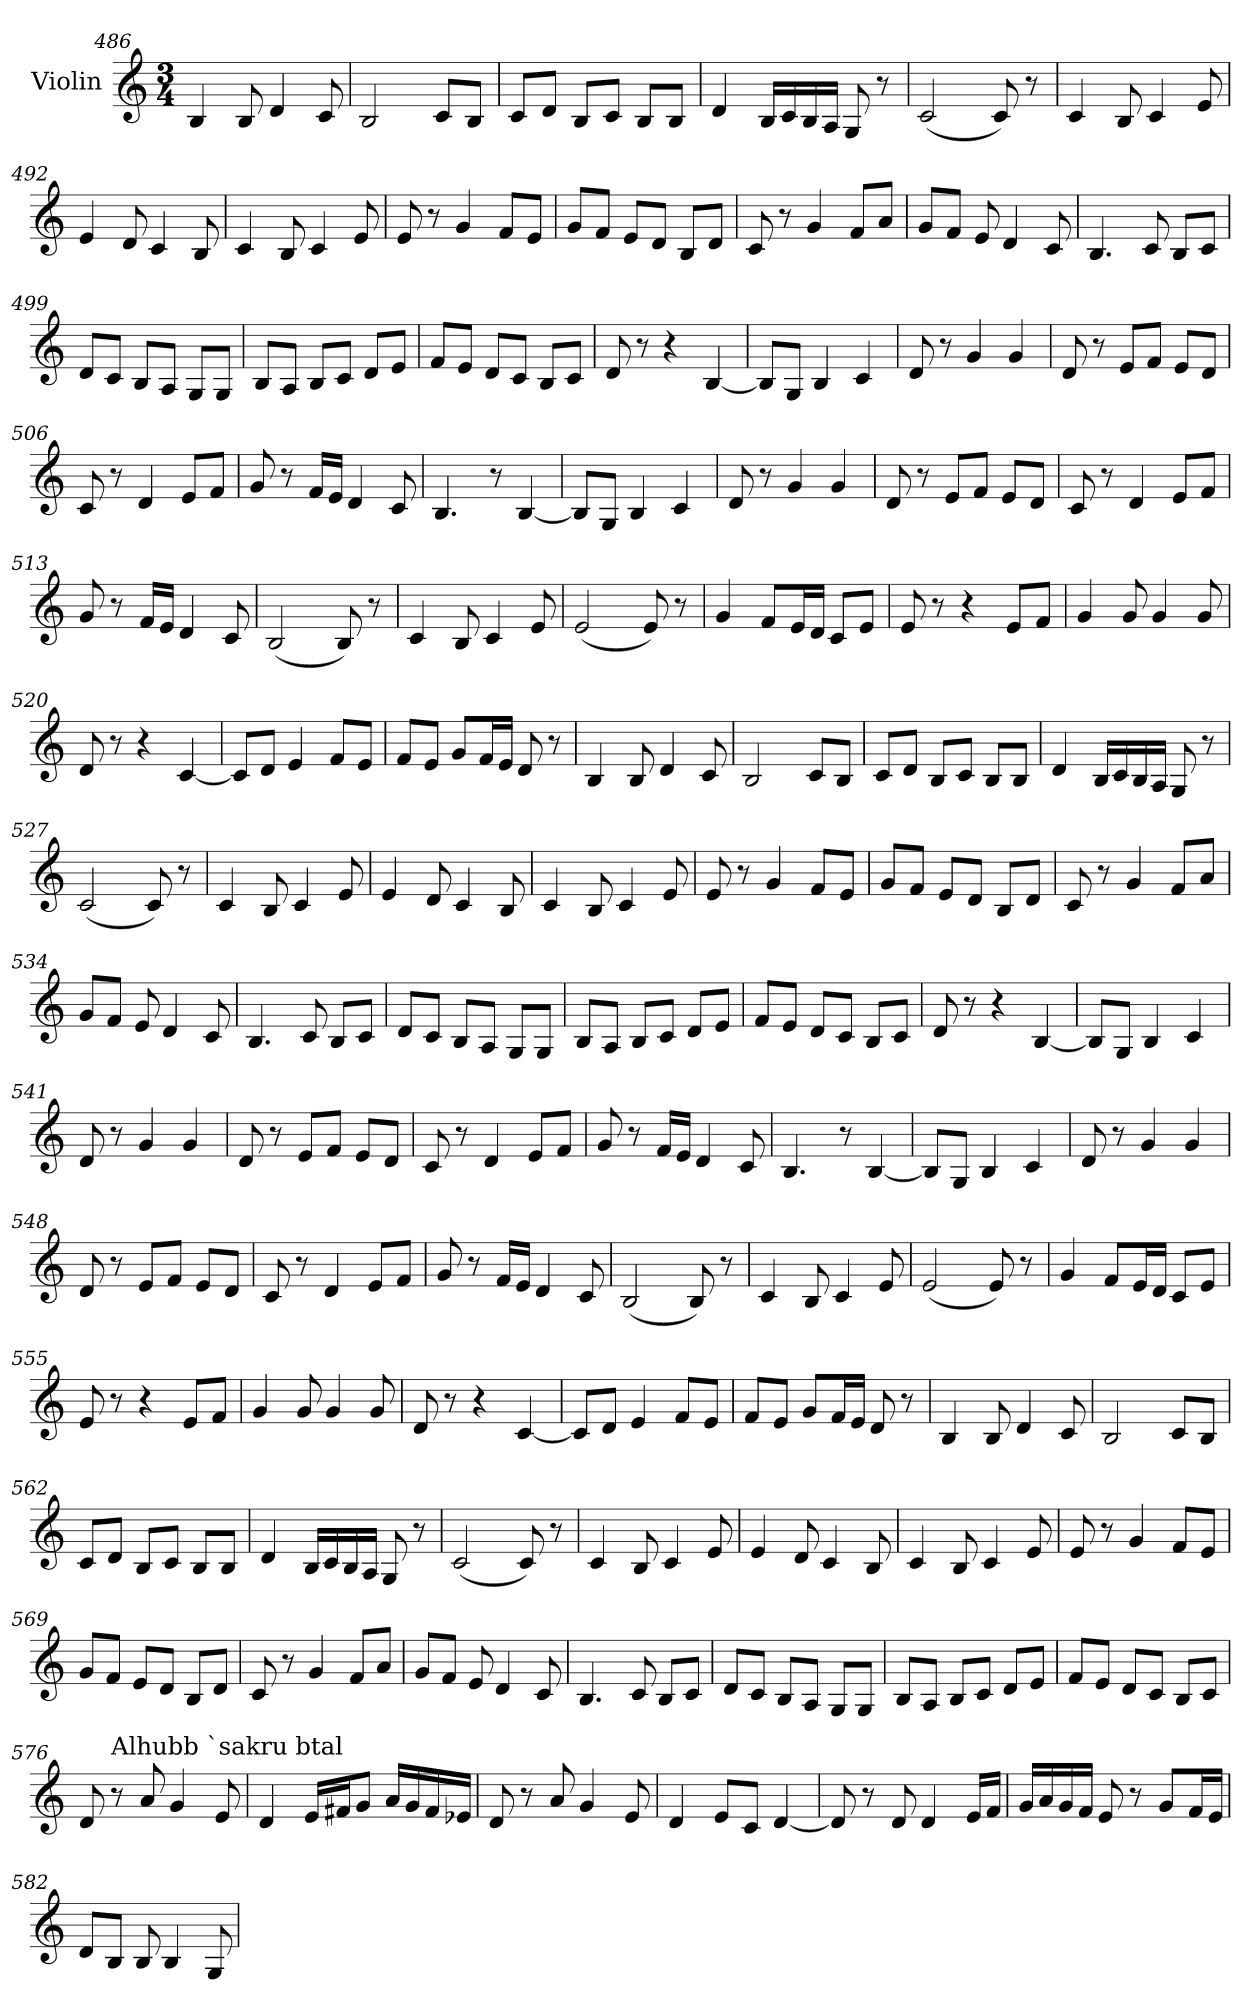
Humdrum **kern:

**kern
*part1
*staff1
*I"Violin
!!LO:LB:g=z
*clefG2
*k[]
*M3/4
=486
4B/
8B/
4d/
8c/
=487
2B/
8c/L
8B/J
=488
8c/L
8d/J
8B/L
8c/J
8B/L
8B/J
=489
4d/
16B/LL
16c/
16B/
16A/JJ
8G/
8r
=490
(<2c/
8c/)
8r
=491
4c/
8B/
4c/
8e/
!!LO:LB:g=z
=492
4e/
8d/
4c/
8B/
=493
4c/
8B/
4c/
8e/
=494
8e/
8r
4g/
8f/L
8e/J
=495
8g/L
8f/J
8e/L
8d/J
8B/L
8d/J
=496
8c/
8r
4g/
8f/L
8a/J
=497
8g/L
8f/J
8e/
4d/
8c/
!!LO:LB:g=z
=498
4.B/
8c/
8B/L
8c/J
=499
8d/L
8c/J
8B/L
8A/J
8G/L
8G/J
=500
8B/L
8A/J
8B/L
8c/J
8d/L
8e/J
=501
8f/L
8e/J
8d/L
8c/J
8B/L
8c/J
=502
8d/
8r
4r
[4B/
=503
8B/L]
8G/J
4B/
4c/
!!LO:LB:g=z
=504
8d/
8r
4g/
4g/
=505
8d/
8r
8e/L
8f/J
8e/L
8d/J
=506
8c/
8r
4d/
8e/L
8f/J
=507
8g/
8r
16f/LL
16e/JJ
4d/
8c/
=508
4.B/
8r
[4B/
=509
8B/L]
8G/J
4B/
4c/
!!LO:LB:g=z
=510
8d/
8r
4g/
4g/
=511
8d/
8r
8e/L
8f/J
8e/L
8d/J
=512
8c/
8r
4d/
8e/L
8f/J
=513
8g/
8r
16f/LL
16e/JJ
4d/
8c/
=514
(<2B/
8B/)
8r
=515
4c/
8B/
4c/
8e/
!!LO:LB:g=z
=516
(<2e/
8e/)
8r
=517
4g/
8f/L
16e/L
16d/JJ
8c/L
8e/J
=518
8e/
8r
4r
8e/L
8f/J
=519
4g/
8g/
4g/
8g/
=520
8d/
8r
4r
[4c/
=521
8c/L]
8d/J
4e/
8f/L
8e/J
!!LO:PB:g=z
=522
8f/L
8e/J
8g/L
16f/L
16e/JJ
8d/
8r
=523
4B/
8B/
4d/
8c/
=524
2B/
8c/L
8B/J
=525
8c/L
8d/J
8B/L
8c/J
8B/L
8B/J
=526
4d/
16B/LL
16c/
16B/
16A/JJ
8G/
8r
=527
(<2c/
8c/)
8r
!!LO:LB:g=z
=528
4c/
8B/
4c/
8e/
=529
4e/
8d/
4c/
8B/
=530
4c/
8B/
4c/
8e/
=531
8e/
8r
4g/
8f/L
8e/J
=532
8g/L
8f/J
8e/L
8d/J
8B/L
8d/J
=533
8c/
8r
4g/
8f/L
8a/J
!!LO:LB:g=z
=534
8g/L
8f/J
8e/
4d/
8c/
=535
4.B/
8c/
8B/L
8c/J
=536
8d/L
8c/J
8B/L
8A/J
8G/L
8G/J
=537
8B/L
8A/J
8B/L
8c/J
8d/L
8e/J
=538
8f/L
8e/J
8d/L
8c/J
8B/L
8c/J
=539
8d/
8r
4r
[4B/
!!LO:LB:g=z
=540
8B/L]
8G/J
4B/
4c/
=541
8d/
8r
4g/
4g/
=542
8d/
8r
8e/L
8f/J
8e/L
8d/J
=543
8c/
8r
4d/
8e/L
8f/J
=544
8g/
8r
16f/LL
16e/JJ
4d/
8c/
=545
4.B/
8r
[4B/
!!LO:LB:g=z
=546
8B/L]
8G/J
4B/
4c/
=547
8d/
8r
4g/
4g/
=548
8d/
8r
8e/L
8f/J
8e/L
8d/J
=549
8c/
8r
4d/
8e/L
8f/J
=550
8g/
8r
16f/LL
16e/JJ
4d/
8c/
=551
(<2B/
8B/)
8r
!!LO:LB:g=z
=552
4c/
8B/
4c/
8e/
=553
(<2e/
8e/)
8r
=554
4g/
8f/L
16e/L
16d/JJ
8c/L
8e/J
=555
8e/
8r
4r
8e/L
8f/J
=556
4g/
8g/
4g/
8g/
=557
8d/
8r
4r
[4c/
!!LO:LB:g=z
=558
8c/L]
8d/J
4e/
8f/L
8e/J
=559
8f/L
8e/J
8g/L
16f/L
16e/JJ
8d/
8r
=560
4B/
8B/
4d/
8c/
=561
2B/
8c/L
8B/J
=562
8c/L
8d/J
8B/L
8c/J
8B/L
8B/J
=563
4d/
16B/LL
16c/
16B/
16A/JJ
8G/
8r
!!LO:LB:g=z
=564
(<2c/
8c/)
8r
=565
4c/
8B/
4c/
8e/
=566
4e/
8d/
4c/
8B/
=567
4c/
8B/
4c/
8e/
=568
8e/
8r
4g/
8f/L
8e/J
=569
8g/L
8f/J
8e/L
8d/J
8B/L
8d/J
!!LO:PB:g=z
=570
8c/
8r
4g/
8f/L
8a/J
=571
8g/L
8f/J
8e/
4d/
8c/
=572
4.B/
8c/
8B/L
8c/J
=573
8d/L
8c/J
8B/L
8A/J
8G/L
8G/J
=574
8B/L
8A/J
8B/L
8c/J
8d/L
8e/J
=575
8f/L
8e/J
8d/L
8c/J
8B/L
8c/J
!!LO:LB:g=z
=576
8d/
!LO:TX:a:t=Alhubb `sakru btal
8r
8a/
4g/
8e/
=577
4d/
16e/LL
16f#X/J
8g/J
16a/LL
16g/
16f#/
16e-X/JJ
=578
8d/
8r
8a/
4g/
8e/
=579
4d/
8e/L
8c/J
[4d/
=580
8d/]
8r
8d/
4d/
16e/LL
16f/JJ
!!LO:LB:g=z
=581
16g/LL
16a/
16g/
16f/JJ
8e/
8r
8g/L
16f/L
16e/JJ
=582
8d/L
8B/J
8B/
4B/
8G/
=
*-
